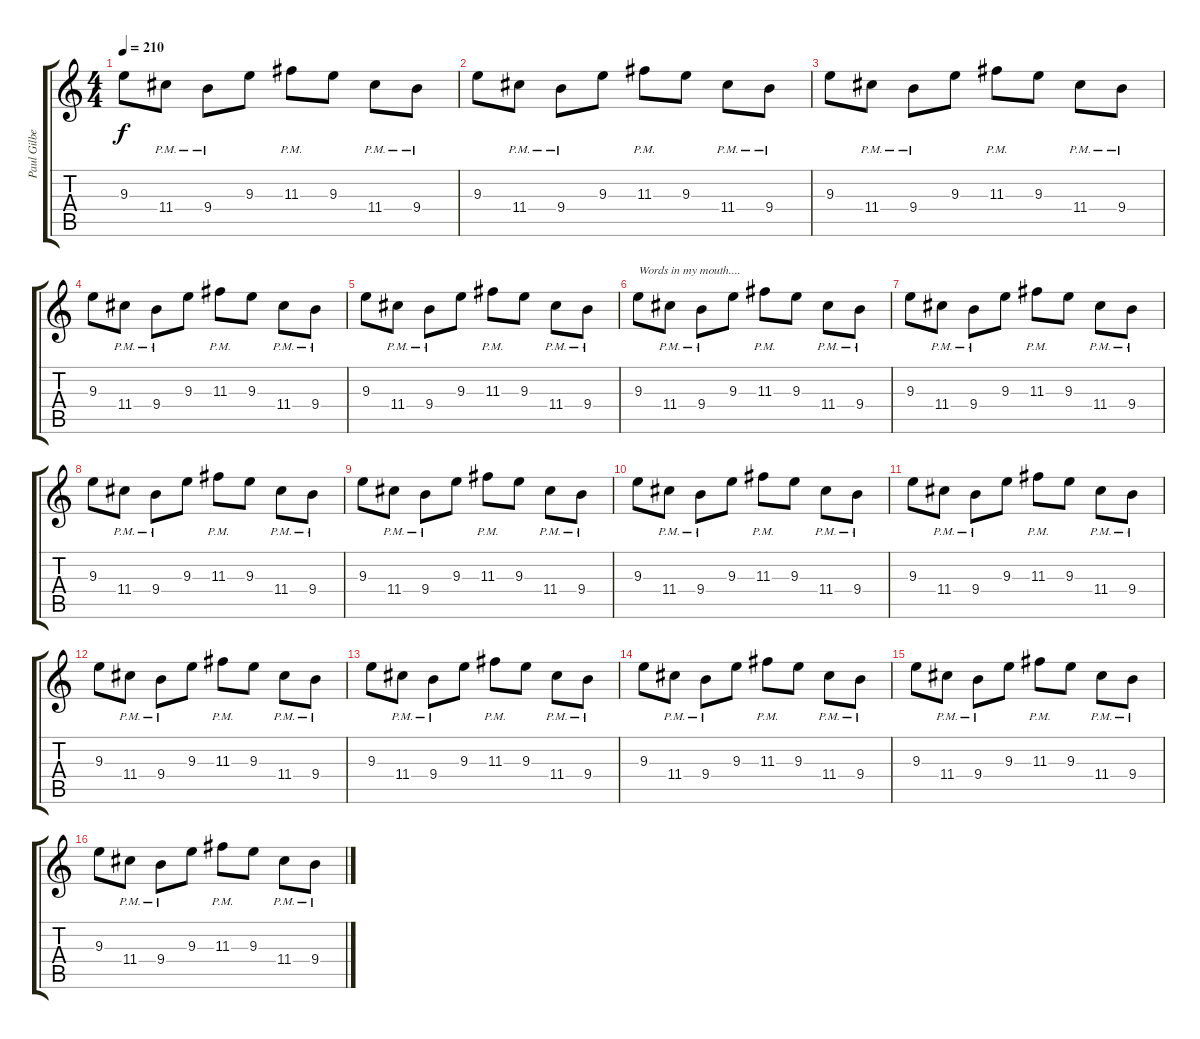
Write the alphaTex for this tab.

\track ("Paul Gilbert" "Paul Gilbe") {instrument distortionguitar}
\staff {score tabs}
\tuning (E4 B3 G3 D3 A2 E2) {hide}
\ts (4 4)
\tempo 210
\clef g2
\ks c
9.3.8{dy f} 11.4{pm}.8 9.4{pm}.8 9.3.8 11.3{pm}.8 9.3.8 11.4{pm}.8 9.4{pm}.8 |
9.3.8 11.4{pm}.8 9.4{pm}.8 9.3.8 11.3{pm}.8 9.3.8 11.4{pm}.8 9.4{pm}.8 |
9.3.8 11.4{pm}.8 9.4{pm}.8 9.3.8 11.3{pm}.8 9.3.8 11.4{pm}.8 9.4{pm}.8 |
9.3.8 11.4{pm}.8 9.4{pm}.8 9.3.8 11.3{pm}.8 9.3.8 11.4{pm}.8 9.4{pm}.8 |
9.3.8 11.4{pm}.8 9.4{pm}.8 9.3.8 11.3{pm}.8 9.3.8 11.4{pm}.8 9.4{pm}.8 |
9.3.8{txt "Words in my mouth...."} 11.4{pm}.8 9.4{pm}.8 9.3.8 11.3{pm}.8 9.3.8 11.4{pm}.8 9.4{pm}.8 |
9.3.8 11.4{pm}.8 9.4{pm}.8 9.3.8 11.3{pm}.8 9.3.8 11.4{pm}.8 9.4{pm}.8 |
9.3.8 11.4{pm}.8 9.4{pm}.8 9.3.8 11.3{pm}.8 9.3.8 11.4{pm}.8 9.4{pm}.8 |
9.3.8 11.4{pm}.8 9.4{pm}.8 9.3.8 11.3{pm}.8 9.3.8 11.4{pm}.8 9.4{pm}.8 |
9.3.8 11.4{pm}.8 9.4{pm}.8 9.3.8 11.3{pm}.8 9.3.8 11.4{pm}.8 9.4{pm}.8 |
9.3.8 11.4{pm}.8 9.4{pm}.8 9.3.8 11.3{pm}.8 9.3.8 11.4{pm}.8 9.4{pm}.8 |
9.3.8 11.4{pm}.8 9.4{pm}.8 9.3.8 11.3{pm}.8 9.3.8 11.4{pm}.8 9.4{pm}.8 |
9.3.8 11.4{pm}.8 9.4{pm}.8 9.3.8 11.3{pm}.8 9.3.8 11.4{pm}.8 9.4{pm}.8 |
9.3.8 11.4{pm}.8 9.4{pm}.8 9.3.8 11.3{pm}.8 9.3.8 11.4{pm}.8 9.4{pm}.8 |
9.3.8 11.4{pm}.8 9.4{pm}.8 9.3.8 11.3{pm}.8 9.3.8 11.4{pm}.8 9.4{pm}.8 |
9.3.8 11.4{pm}.8 9.4{pm}.8 9.3.8 11.3{pm}.8 9.3.8 11.4{pm}.8 9.4{pm}.8
